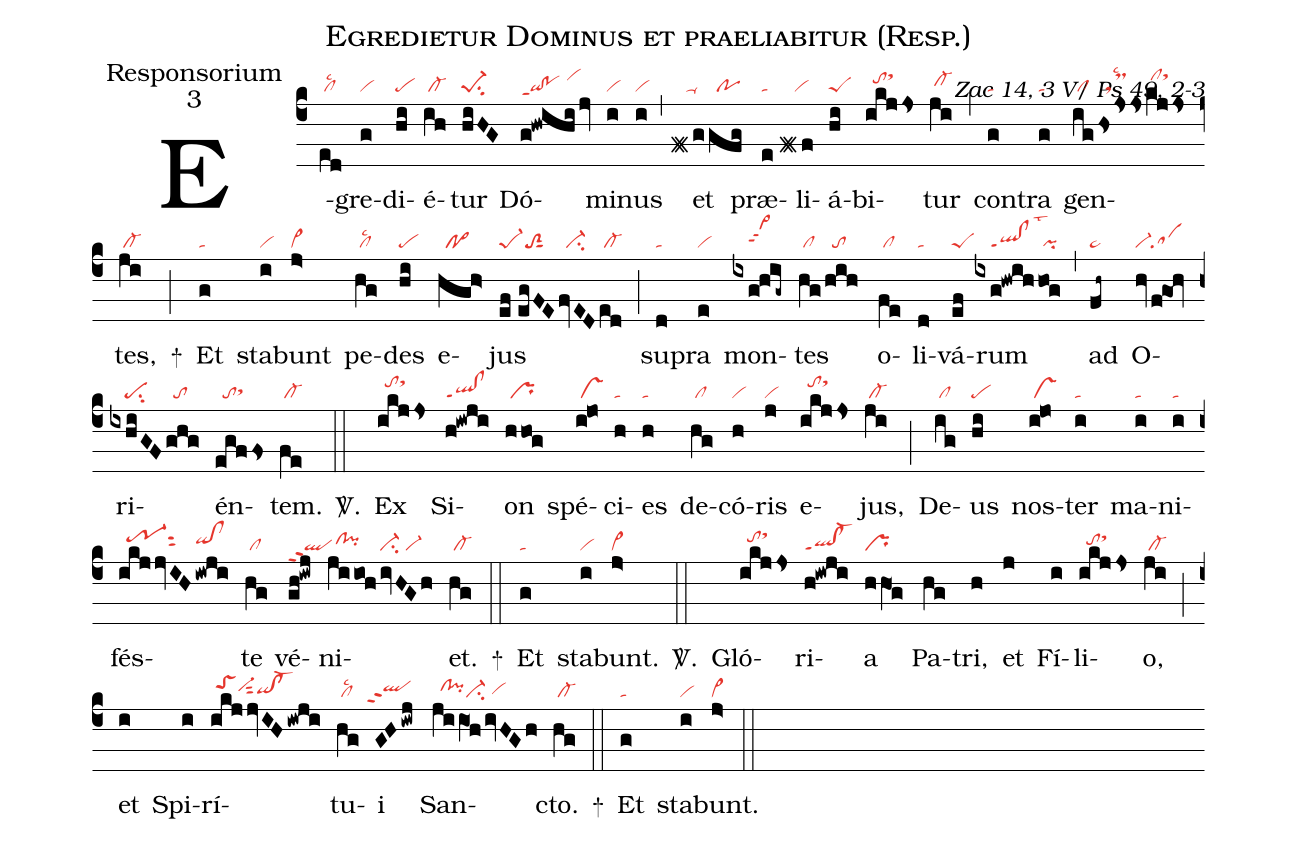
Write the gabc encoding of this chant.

name:Egredietur Dominus et praeliabitur (Resp.);
office-part:Responsorium;
mode:3;
commentary:Zac 14, 3 V/ Ps 49, 2-3;
nabc-lines:1;
%%
(c4)
E(ed|/cllsc2)gre(g|vi)di(hi|pe)é(ih|/cl-)tur(hiHG|pe-1su2) Dó(g!hwihi/jv|qi!poppt1/vihj)mi(i|vi)nus(i|vi) (,)
et(f#g|////ta-|gfg|//po) præ(e|ta)li(f#f|////vi)á(hi|peS)bi(ikjjs|//tohisthk)tur(ji|/cl-hh) (,)
con(g|ta)tra(g|ta) gen(ig|/cl|hsjss|//tsMlsc2|kjjs|/clhjsthk)tes,(ji|/cl-) +(;)
Et(g|ta) sta(i|vi)bunt(j>|vi>) pe(hg|/cllsc2)des(hi|pe) e(hgh>|//po>)jus(ef|pe-1|//egFE|//toS2sut1|fvED|//ci-|ed|/cl-) (;)
su(d|ta)pra(e|vi) mon(ixg!hig~|////vi>hhppt2)tes(hg|/cl|/hih|//to) o(fe|/cl)li(d|ta)vá(ef|peS)rum(ixg!hwihhog|////ql!clppt1lst3``pi) (,)
ad(fh~|pe~) O(hv|vi-|/fgOh|sa)ri(ixhiGF|////pesu2|ghg|//to)én(egffs|//tosthh)tem.(fe|/cl-) <sp>V/</sp>.(::)
Ex(ikjjs|//tohjsthk) Si(h!iwji|ql!clppt1)on(hhog|/pr) spé(i!jo|/vs)ci(h|ta)es(h|ta) de(hg|/cl)có(h|vi)ris(j|vi) e(ikjjs|//tohjsthk)jus,(ji|/cl-) (;)
De(ig|/cl)us(hi|pe) nos(i!jo|/vs)ter(i|ta) ma(i|ta)ni(i|ta)fés(ikjjvIH|//tr-1hisut2|/iwji|qihh!clhh)te(hg|/cl) vé(gh!iwj|qlppt2)ni(jiioh|//clhh!pihh|/ivHGh|vi-su2/vi-)et.(hg|/cl-) +(::)
Et(g|ta) sta(i|vi)bunt.(j>|vi>) <sp>V/</sp>.(::)
Gló(ikjjs|//tohisthk)ri(h!iwji|ql!cl-ppt1)a(hhO1g|pr) Pa(hg)tri,(h) et(j) Fí(i)li(ikjjs|//tohhsthj)o,(ji|/cl-) (;)
et(i) Spi(i)rí(ikjjvIHiwji|/toShivi-hhsut2qihg!cl-hg)tu(hg|/cllsc2)i(GHiwj|``qlhhppt2) San(jiiO1hivHGh|//clhh!pihhci-/vihg)cto.(hg|/cl-) +(::)
Et(g|ta) sta(i|vi)bunt.(j>|vi>) (::)
